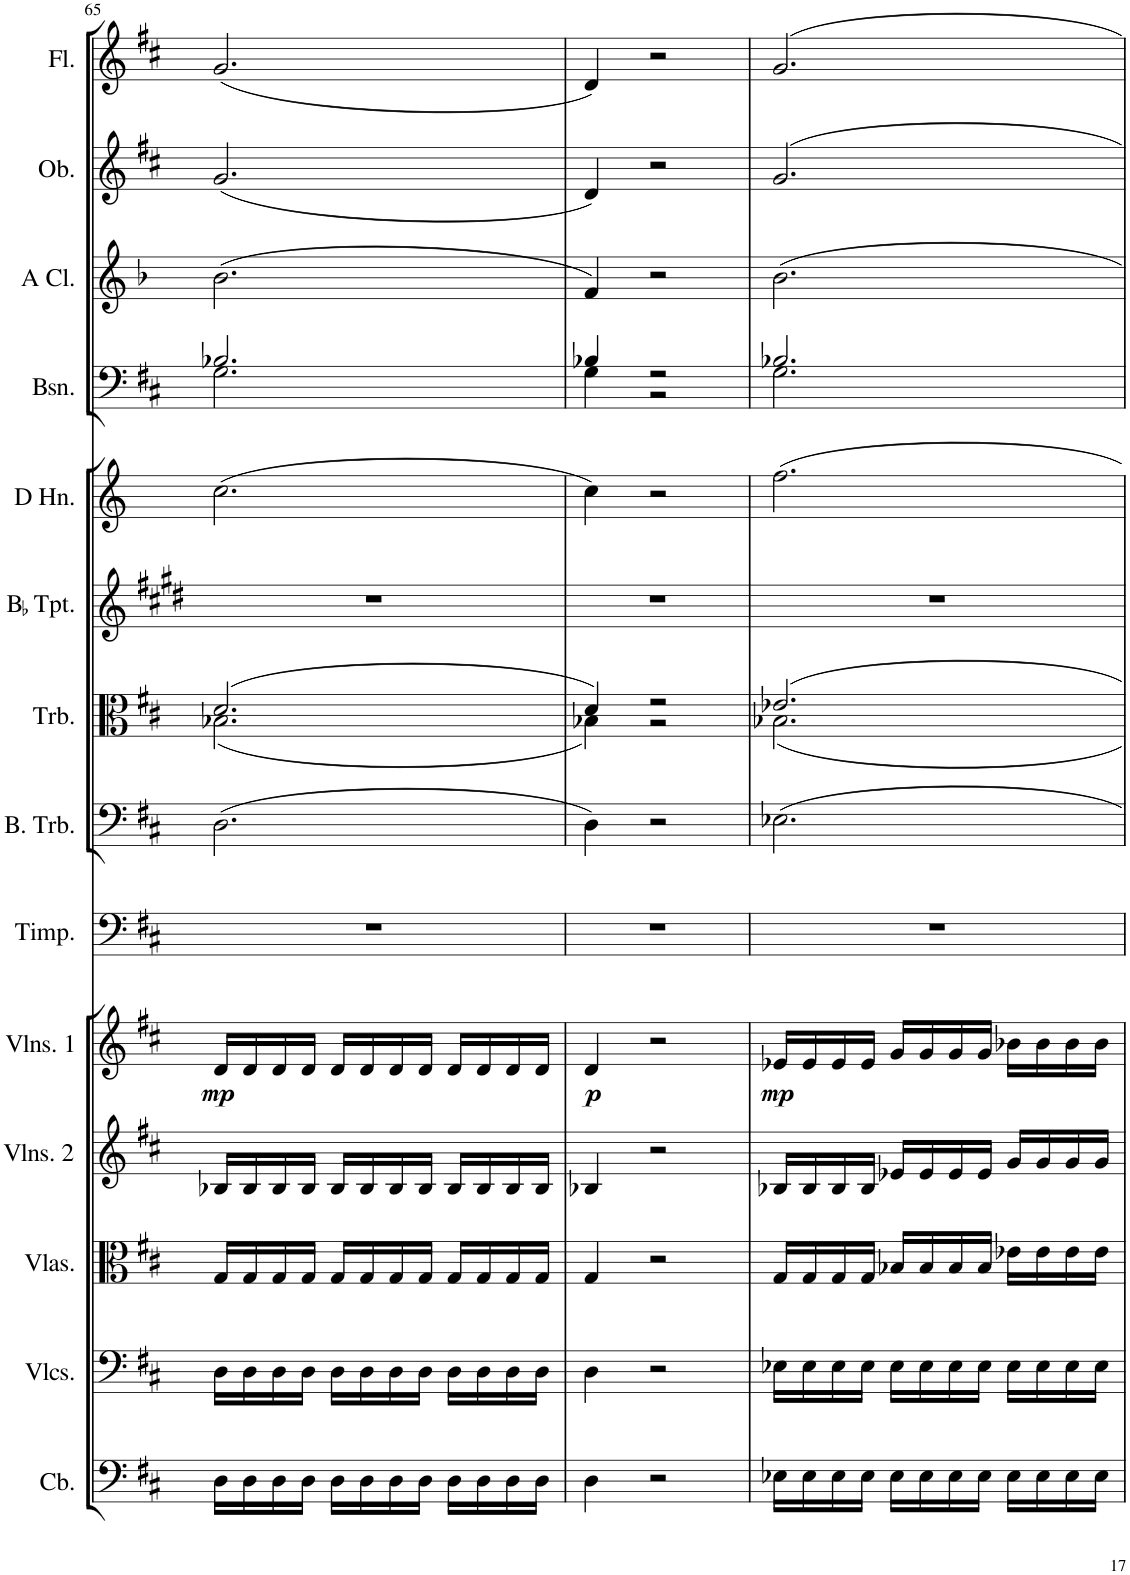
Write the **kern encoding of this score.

**kern	**kern	**kern	**kern	**kern	**dynam	**kern	**kern	**kern	**kern	**kern	**kern	**kern	**kern	**kern
*part14	*part13	*part12	*part11	*part10	*part10	*part9	*part8	*part7	*part6	*part5	*part4	*part3	*part2	*part1
*staff14	*staff13	*staff12	*staff11	*staff10	*staff10	*staff9	*staff8	*staff7	*staff6	*staff5	*staff4	*staff3	*staff2	*staff1
*I"Contrabass	*I"Violoncellos	*I"Violas	*I"Violins 2	*I"Violins 1	*	*I"Timpani	*I"Bass Trombone	*I"Trombone	*I"BaccidentalFlat Trumpet	*I"D Horn	*I"Bassoon	*I"A Clarinet	*I"Oboe	*I"Flute
*I'Cb.	*I'Vlcs.	*I'Vlas.	*I'Vlns. 2	*I'Vlns. 1	*	*I'Timp.	*I'B. Trb.	*I'Trb.	*I'BaccidentalFlat Tpt.	*I'D Hn.	*I'Bsn.	*I'A Cl.	*I'Ob.	*I'Fl.
!!LO:PB:g=z
*clefF4	*clefF4	*clefC3	*clefG2	*clefG2	*	*clefF4	*clefF4	*clefC3	*clefG2	*clefG2	*clefF4	*clefG2	*clefG2	*clefG2
*Trd7c12	*	*	*	*	*	*	*	*	*Trd1c2	*Trd6c10	*	*Trd2c3	*	*
*k[f#c#]	*k[f#c#]	*k[f#c#]	*k[f#c#]	*k[f#c#]	*	*k[f#c#]	*k[f#c#]	*k[f#c#]	*k[f#c#g#d#]	*k[]	*k[f#c#]	*k[b-]	*k[f#c#]	*k[f#c#]
*M3/4	*M3/4	*M3/4	*M3/4	*M3/4	*	*M3/4	*M3/4	*M3/4	*M3/4	*M3/4	*M3/4	*M3/4	*M3/4	*M3/4
=65	=65	=65	=65	=65	=65	=65	=65	=65	=65	=65	=65	=65	=65	=65
*	*	*	*	*	*	*	*	*^	*	*	*^	*	*	*
!	!	!	!	!	!LO:DY:b	!	!	!	!	!	!	!	!	!	!	!
16D\LL	16D\LL	16G/LL	16B-X/LL	16d/LL	mp	2.r	(2.D\	(2.d/	(2.B-X\	2.r	(2.cc\	2.B-X/	2.G\	(2.b-\	(2.g/	(2.g/
16D\	16D\	16G/	16B-/	16d/	.	.	.	.	.	.	.	.	.	.	.	.
16D\	16D\	16G/	16B-/	16d/	.	.	.	.	.	.	.	.	.	.	.	.
16D\JJ	16D\JJ	16G/JJ	16B-/JJ	16d/JJ	.	.	.	.	.	.	.	.	.	.	.	.
16D\LL	16D\LL	16G/LL	16B-/LL	16d/LL	.	.	.	.	.	.	.	.	.	.	.	.
16D\	16D\	16G/	16B-/	16d/	.	.	.	.	.	.	.	.	.	.	.	.
16D\	16D\	16G/	16B-/	16d/	.	.	.	.	.	.	.	.	.	.	.	.
16D\JJ	16D\JJ	16G/JJ	16B-/JJ	16d/JJ	.	.	.	.	.	.	.	.	.	.	.	.
16D\LL	16D\LL	16G/LL	16B-/LL	16d/LL	.	.	.	.	.	.	.	.	.	.	.	.
16D\	16D\	16G/	16B-/	16d/	.	.	.	.	.	.	.	.	.	.	.	.
16D\	16D\	16G/	16B-/	16d/	.	.	.	.	.	.	.	.	.	.	.	.
16D\JJ	16D\JJ	16G/JJ	16B-/JJ	16d/JJ	.	.	.	.	.	.	.	.	.	.	.	.
=66	=66	=66	=66	=66	=66	=66	=66	=66	=66	=66	=66	=66	=66	=66	=66	=66
!	!	!	!	!	!LO:DY:b	!	!	!	!	!	!	!	!	!	!	!
4D\	4D\	4G/	4B-X/	4d/	p	2.r	4D\)	4d/)	4B-X\)	2.r	4cc\)	4B-X/	4G\	4f/)	4d/)	4d/)
2r	2r	2r	2r	2r	.	.	2r	2r	2r	.	2r	2r	2r	2r	2r	2r
=67	=67	=67	=67	=67	=67	=67	=67	=67	=67	=67	=67	=67	=67	=67	=67	=67
!	!	!	!	!	!LO:DY:b	!	!	!	!	!	!	!	!	!	!	!
16E-X\LL	16E-X\LL	16G/LL	16B-X/LL	16e-X/LL	mp	2.r	2.E-X\	2.e-X/	2.B-X\	2.r	2.ff\	2.B-X/	2.G\	2.b-\	2.g/	2.g/
16E-\	16E-\	16G/	16B-/	16e-/	.	.	.	.	.	.	.	.	.	.	.	.
16E-\	16E-\	16G/	16B-/	16e-/	.	.	.	.	.	.	.	.	.	.	.	.
16E-\JJ	16E-\JJ	16G/JJ	16B-/JJ	16e-/JJ	.	.	.	.	.	.	.	.	.	.	.	.
16E-\LL	16E-\LL	16B-X/LL	16e-X/LL	16g/LL	.	.	.	.	.	.	.	.	.	.	.	.
16E-\	16E-\	16B-/	16e-/	16g/	.	.	.	.	.	.	.	.	.	.	.	.
16E-\	16E-\	16B-/	16e-/	16g/	.	.	.	.	.	.	.	.	.	.	.	.
16E-\JJ	16E-\JJ	16B-/JJ	16e-/JJ	16g/JJ	.	.	.	.	.	.	.	.	.	.	.	.
16E-\LL	16E-\LL	16e-X\LL	16g/LL	16b-X\LL	.	.	.	.	.	.	.	.	.	.	.	.
16E-\	16E-\	16e-\	16g/	16b-\	.	.	.	.	.	.	.	.	.	.	.	.
16E-\	16E-\	16e-\	16g/	16b-\	.	.	.	.	.	.	.	.	.	.	.	.
16E-\JJ	16E-\JJ	16e-\JJ	16g/JJ	16b-\JJ	.	.	.	.	.	.	.	.	.	.	.	.
*	*	*	*	*	*	*	*	*v	*v	*	*	*v	*v	*	*	*
=	=	=	=	=	=	=	=	=	=	=	=	=	=	=
*-	*-	*-	*-	*-	*-	*-	*-	*-	*-	*-	*-	*-	*-	*-
